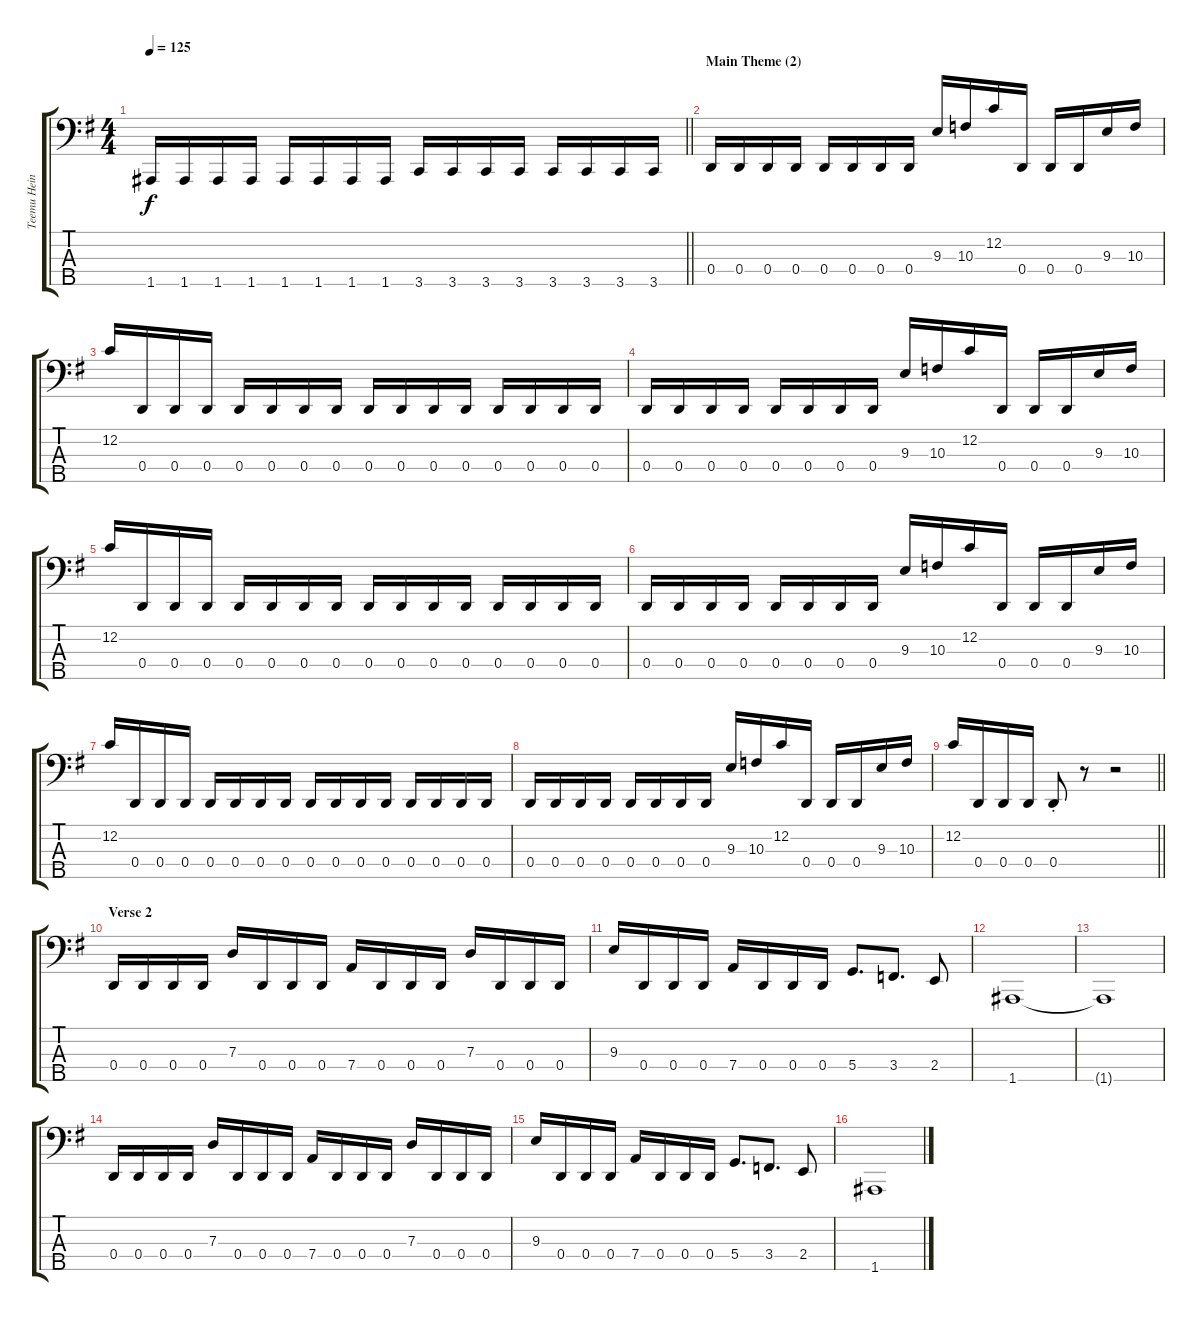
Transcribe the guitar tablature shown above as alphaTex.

\track ("Teemu Heinola (bass)" "Teemu Hein") {instrument electricbasspick}
\staff {score tabs}
\tuning (F2 C2 G1 D1 A0) {hide}
\ts (4 4)
\tempo 125
\clef f4
\barLineRight lightlight
\ks eminor
1.5.16{dy f} 1.5.16 1.5.16 1.5.16 1.5.16 1.5.16 1.5.16 1.5.16 3.5.16 3.5.16 3.5.16 3.5.16 3.5.16 3.5.16 3.5.16 3.5.16 |
\section ("" "Main Theme (2)")
\ks g
0.4.16 0.4.16 0.4.16 0.4.16 0.4.16 0.4.16 0.4.16 0.4.16 9.3.16 10.3.16 12.2.16 0.4.16 0.4.16 0.4.16 9.3.16 10.3.16 |
12.2.16 0.4.16 0.4.16 0.4.16 0.4.16 0.4.16 0.4.16 0.4.16 0.4.16 0.4.16 0.4.16 0.4.16 0.4.16 0.4.16 0.4.16 0.4.16 |
0.4.16 0.4.16 0.4.16 0.4.16 0.4.16 0.4.16 0.4.16 0.4.16 9.3.16 10.3.16 12.2.16 0.4.16 0.4.16 0.4.16 9.3.16 10.3.16 |
12.2.16 0.4.16 0.4.16 0.4.16 0.4.16 0.4.16 0.4.16 0.4.16 0.4.16 0.4.16 0.4.16 0.4.16 0.4.16 0.4.16 0.4.16 0.4.16 |
0.4.16 0.4.16 0.4.16 0.4.16 0.4.16 0.4.16 0.4.16 0.4.16 9.3.16 10.3.16 12.2.16 0.4.16 0.4.16 0.4.16 9.3.16 10.3.16 |
12.2.16 0.4.16 0.4.16 0.4.16 0.4.16 0.4.16 0.4.16 0.4.16 0.4.16 0.4.16 0.4.16 0.4.16 0.4.16 0.4.16 0.4.16 0.4.16 |
0.4.16 0.4.16 0.4.16 0.4.16 0.4.16 0.4.16 0.4.16 0.4.16 9.3.16 10.3.16 12.2.16 0.4.16 0.4.16 0.4.16 9.3.16 10.3.16 |
\barLineRight lightlight
12.2.16 0.4.16 0.4.16 0.4.16 0.4{st}.8 r.8 r.2 |
\section ("" "Verse 2")
0.4.16 0.4.16 0.4.16 0.4.16 7.3.16 0.4.16 0.4.16 0.4.16 7.4.16 0.4.16 0.4.16 0.4.16 7.3.16 0.4.16 0.4.16 0.4.16 |
9.3.16 0.4.16 0.4.16 0.4.16 7.4.16 0.4.16 0.4.16 0.4.16 5.4.8{d} 3.4.8{d} 2.4.8 |
1.5.1 |
1.5{t}.1 |
0.4.16 0.4.16 0.4.16 0.4.16 7.3.16 0.4.16 0.4.16 0.4.16 7.4.16 0.4.16 0.4.16 0.4.16 7.3.16 0.4.16 0.4.16 0.4.16 |
9.3.16 0.4.16 0.4.16 0.4.16 7.4.16 0.4.16 0.4.16 0.4.16 5.4.8{d} 3.4.8{d} 2.4.8 |
1.5.1
